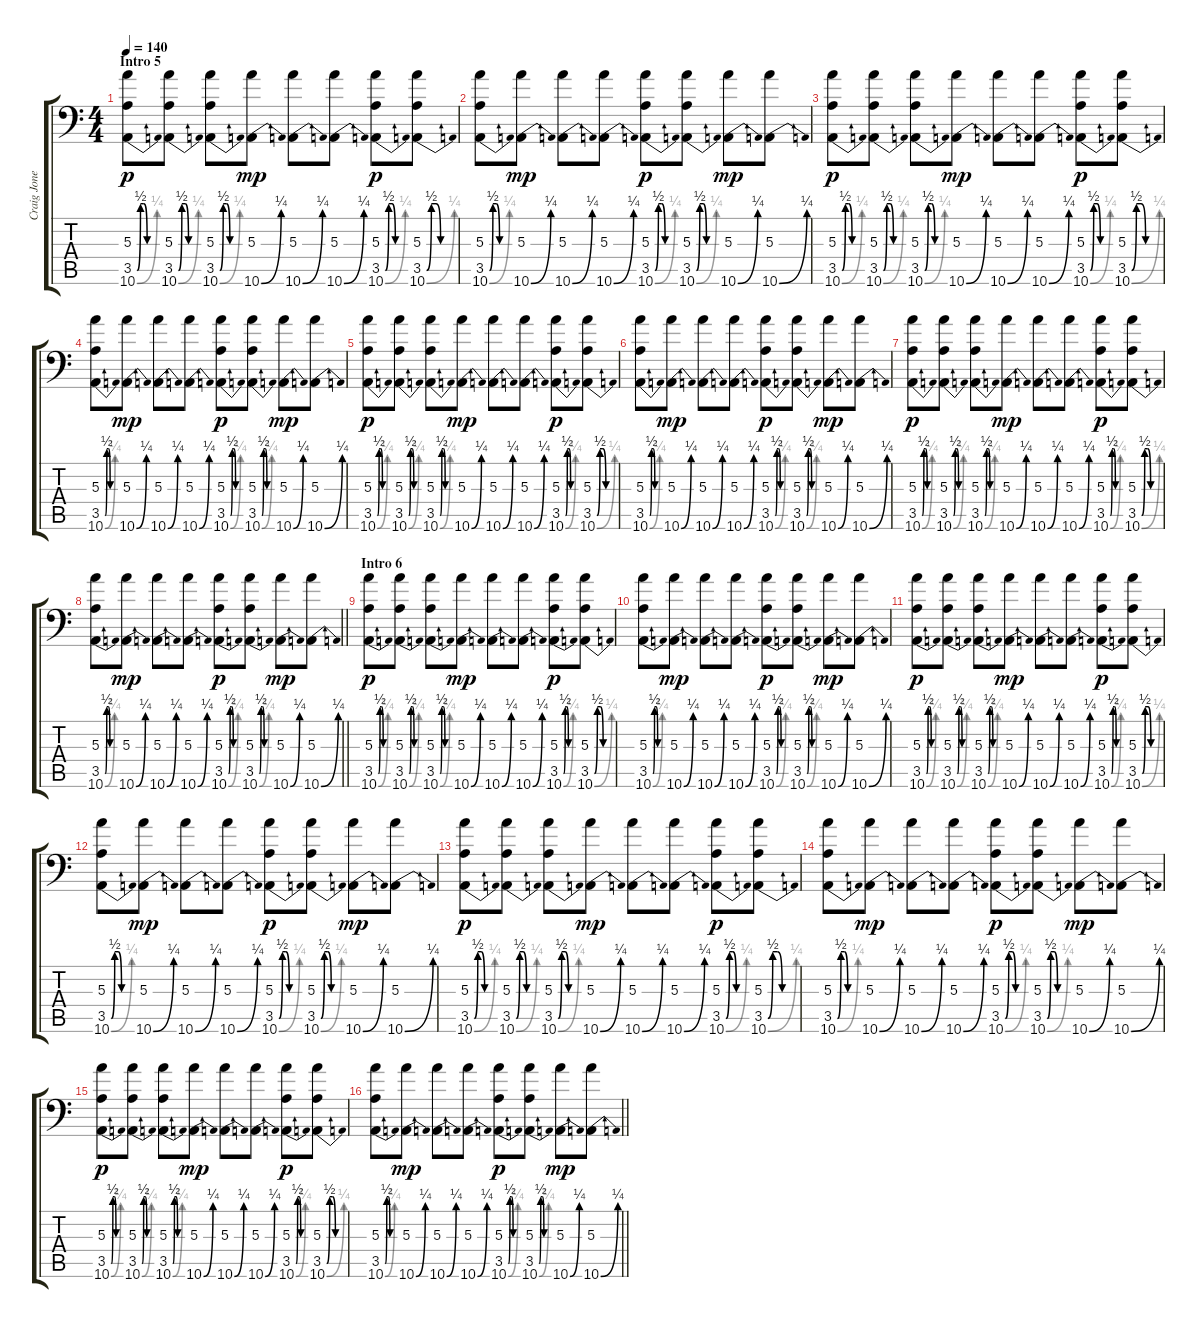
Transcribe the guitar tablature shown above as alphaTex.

\track ("Craig Jones" "Craig Jone") {instrument guitarharmonics}
\staff {score tabs}
\tuning (Db6 Ab3 E3 B2 Gb2 B0) {hide}
\ts (4 4)
\section ("" "Intro 5")
\tempo 140
\clef f4
\ks c
(5.3 3.5{be (custom 0 0 10 2 20 2 30 0 60 0)} 10.6{be (bend 0 0 60 1)}).8{dy p} (5.3 3.5{be (custom 0 0 10 2 20 2 30 0 60 0)} 10.6{be (bend 0 0 60 1)}).8 (5.3 3.5{be (custom 0 0 10 2 20 2 30 0 60 0)} 10.6{be (bend 0 0 60 1)}).8 (5.3 10.6{be (bend 0 0 60 1)}).8{dy mp} (5.3 10.6{be (bend 0 0 60 1)}).8 (5.3 10.6{be (bend 0 0 60 1)}).8 (5.3 3.5{be (custom 0 0 10 2 20 2 30 0 60 0)} 10.6{be (bend 0 0 60 1)}).8{dy p} (5.3 3.5{be (custom 0 0 10 2 20 2 30 0 60 0)} 10.6{be (bend 0 0 60 1)}).8 |
(5.3 3.5{be (custom 0 0 10 2 20 2 30 0 60 0)} 10.6{be (bend 0 0 60 1)}).8 (5.3 10.6{be (bend 0 0 60 1)}).8{dy mp} (5.3 10.6{be (bend 0 0 60 1)}).8 (5.3 10.6{be (bend 0 0 60 1)}).8 (5.3 3.5{be (custom 0 0 10 2 20 2 30 0 60 0)} 10.6{be (bend 0 0 60 1)}).8{dy p} (5.3 3.5{be (custom 0 0 10 2 20 2 30 0 60 0)} 10.6{be (bend 0 0 60 1)}).8 (5.3 10.6{be (bend 0 0 60 1)}).8{dy mp} (5.3 10.6{be (bend 0 0 60 1)}).8 |
(5.3 3.5{be (custom 0 0 10 2 20 2 30 0 60 0)} 10.6{be (bend 0 0 60 1)}).8{dy p} (5.3 3.5{be (custom 0 0 10 2 20 2 30 0 60 0)} 10.6{be (bend 0 0 60 1)}).8 (5.3 3.5{be (custom 0 0 10 2 20 2 30 0 60 0)} 10.6{be (bend 0 0 60 1)}).8 (5.3 10.6{be (bend 0 0 60 1)}).8{dy mp} (5.3 10.6{be (bend 0 0 60 1)}).8 (5.3 10.6{be (bend 0 0 60 1)}).8 (5.3 3.5{be (custom 0 0 10 2 20 2 30 0 60 0)} 10.6{be (bend 0 0 60 1)}).8{dy p} (5.3 3.5{be (custom 0 0 10 2 20 2 30 0 60 0)} 10.6{be (bend 0 0 60 1)}).8 |
(5.3 3.5{be (custom 0 0 10 2 20 2 30 0 60 0)} 10.6{be (bend 0 0 60 1)}).8 (5.3 10.6{be (bend 0 0 60 1)}).8{dy mp} (5.3 10.6{be (bend 0 0 60 1)}).8 (5.3 10.6{be (bend 0 0 60 1)}).8 (5.3 3.5{be (custom 0 0 10 2 20 2 30 0 60 0)} 10.6{be (bend 0 0 60 1)}).8{dy p} (5.3 3.5{be (custom 0 0 10 2 20 2 30 0 60 0)} 10.6{be (bend 0 0 60 1)}).8 (5.3 10.6{be (bend 0 0 60 1)}).8{dy mp} (5.3 10.6{be (bend 0 0 60 1)}).8 |
(5.3 3.5{be (custom 0 0 10 2 20 2 30 0 60 0)} 10.6{be (bend 0 0 60 1)}).8{dy p} (5.3 3.5{be (custom 0 0 10 2 20 2 30 0 60 0)} 10.6{be (bend 0 0 60 1)}).8 (5.3 3.5{be (custom 0 0 10 2 20 2 30 0 60 0)} 10.6{be (bend 0 0 60 1)}).8 (5.3 10.6{be (bend 0 0 60 1)}).8{dy mp} (5.3 10.6{be (bend 0 0 60 1)}).8 (5.3 10.6{be (bend 0 0 60 1)}).8 (5.3 3.5{be (custom 0 0 10 2 20 2 30 0 60 0)} 10.6{be (bend 0 0 60 1)}).8{dy p} (5.3 3.5{be (custom 0 0 10 2 20 2 30 0 60 0)} 10.6{be (bend 0 0 60 1)}).8 |
(5.3 3.5{be (custom 0 0 10 2 20 2 30 0 60 0)} 10.6{be (bend 0 0 60 1)}).8 (5.3 10.6{be (bend 0 0 60 1)}).8{dy mp} (5.3 10.6{be (bend 0 0 60 1)}).8 (5.3 10.6{be (bend 0 0 60 1)}).8 (5.3 3.5{be (custom 0 0 10 2 20 2 30 0 60 0)} 10.6{be (bend 0 0 60 1)}).8{dy p} (5.3 3.5{be (custom 0 0 10 2 20 2 30 0 60 0)} 10.6{be (bend 0 0 60 1)}).8 (5.3 10.6{be (bend 0 0 60 1)}).8{dy mp} (5.3 10.6{be (bend 0 0 60 1)}).8 |
(5.3 3.5{be (custom 0 0 10 2 20 2 30 0 60 0)} 10.6{be (bend 0 0 60 1)}).8{dy p} (5.3 3.5{be (custom 0 0 10 2 20 2 30 0 60 0)} 10.6{be (bend 0 0 60 1)}).8 (5.3 3.5{be (custom 0 0 10 2 20 2 30 0 60 0)} 10.6{be (bend 0 0 60 1)}).8 (5.3 10.6{be (bend 0 0 60 1)}).8{dy mp} (5.3 10.6{be (bend 0 0 60 1)}).8 (5.3 10.6{be (bend 0 0 60 1)}).8 (5.3 3.5{be (custom 0 0 10 2 20 2 30 0 60 0)} 10.6{be (bend 0 0 60 1)}).8{dy p} (5.3 3.5{be (custom 0 0 10 2 20 2 30 0 60 0)} 10.6{be (bend 0 0 60 1)}).8 |
\barLineRight lightlight
(5.3 3.5{be (custom 0 0 10 2 20 2 30 0 60 0)} 10.6{be (bend 0 0 60 1)}).8 (5.3 10.6{be (bend 0 0 60 1)}).8{dy mp} (5.3 10.6{be (bend 0 0 60 1)}).8 (5.3 10.6{be (bend 0 0 60 1)}).8 (5.3 3.5{be (custom 0 0 10 2 20 2 30 0 60 0)} 10.6{be (bend 0 0 60 1)}).8{dy p} (5.3 3.5{be (custom 0 0 10 2 20 2 30 0 60 0)} 10.6{be (bend 0 0 60 1)}).8 (5.3 10.6{be (bend 0 0 60 1)}).8{dy mp} (5.3 10.6{be (bend 0 0 60 1)}).8 |
\section ("" "Intro 6")
(5.3 3.5{be (custom 0 0 10 2 20 2 30 0 60 0)} 10.6{be (bend 0 0 60 1)}).8{dy p} (5.3 3.5{be (custom 0 0 10 2 20 2 30 0 60 0)} 10.6{be (bend 0 0 60 1)}).8 (5.3 3.5{be (custom 0 0 10 2 20 2 30 0 60 0)} 10.6{be (bend 0 0 60 1)}).8 (5.3 10.6{be (bend 0 0 60 1)}).8{dy mp} (5.3 10.6{be (bend 0 0 60 1)}).8 (5.3 10.6{be (bend 0 0 60 1)}).8 (5.3 3.5{be (custom 0 0 10 2 20 2 30 0 60 0)} 10.6{be (bend 0 0 60 1)}).8{dy p} (5.3 3.5{be (custom 0 0 10 2 20 2 30 0 60 0)} 10.6{be (bend 0 0 60 1)}).8 |
(5.3 3.5{be (custom 0 0 10 2 20 2 30 0 60 0)} 10.6{be (bend 0 0 60 1)}).8 (5.3 10.6{be (bend 0 0 60 1)}).8{dy mp} (5.3 10.6{be (bend 0 0 60 1)}).8 (5.3 10.6{be (bend 0 0 60 1)}).8 (5.3 3.5{be (custom 0 0 10 2 20 2 30 0 60 0)} 10.6{be (bend 0 0 60 1)}).8{dy p} (5.3 3.5{be (custom 0 0 10 2 20 2 30 0 60 0)} 10.6{be (bend 0 0 60 1)}).8 (5.3 10.6{be (bend 0 0 60 1)}).8{dy mp} (5.3 10.6{be (bend 0 0 60 1)}).8 |
(5.3 3.5{be (custom 0 0 10 2 20 2 30 0 60 0)} 10.6{be (bend 0 0 60 1)}).8{dy p} (5.3 3.5{be (custom 0 0 10 2 20 2 30 0 60 0)} 10.6{be (bend 0 0 60 1)}).8 (5.3 3.5{be (custom 0 0 10 2 20 2 30 0 60 0)} 10.6{be (bend 0 0 60 1)}).8 (5.3 10.6{be (bend 0 0 60 1)}).8{dy mp} (5.3 10.6{be (bend 0 0 60 1)}).8 (5.3 10.6{be (bend 0 0 60 1)}).8 (5.3 3.5{be (custom 0 0 10 2 20 2 30 0 60 0)} 10.6{be (bend 0 0 60 1)}).8{dy p} (5.3 3.5{be (custom 0 0 10 2 20 2 30 0 60 0)} 10.6{be (bend 0 0 60 1)}).8 |
(5.3 3.5{be (custom 0 0 10 2 20 2 30 0 60 0)} 10.6{be (bend 0 0 60 1)}).8 (5.3 10.6{be (bend 0 0 60 1)}).8{dy mp} (5.3 10.6{be (bend 0 0 60 1)}).8 (5.3 10.6{be (bend 0 0 60 1)}).8 (5.3 3.5{be (custom 0 0 10 2 20 2 30 0 60 0)} 10.6{be (bend 0 0 60 1)}).8{dy p} (5.3 3.5{be (custom 0 0 10 2 20 2 30 0 60 0)} 10.6{be (bend 0 0 60 1)}).8 (5.3 10.6{be (bend 0 0 60 1)}).8{dy mp} (5.3 10.6{be (bend 0 0 60 1)}).8 |
(5.3 3.5{be (custom 0 0 10 2 20 2 30 0 60 0)} 10.6{be (bend 0 0 60 1)}).8{dy p} (5.3 3.5{be (custom 0 0 10 2 20 2 30 0 60 0)} 10.6{be (bend 0 0 60 1)}).8 (5.3 3.5{be (custom 0 0 10 2 20 2 30 0 60 0)} 10.6{be (bend 0 0 60 1)}).8 (5.3 10.6{be (bend 0 0 60 1)}).8{dy mp} (5.3 10.6{be (bend 0 0 60 1)}).8 (5.3 10.6{be (bend 0 0 60 1)}).8 (5.3 3.5{be (custom 0 0 10 2 20 2 30 0 60 0)} 10.6{be (bend 0 0 60 1)}).8{dy p} (5.3 3.5{be (custom 0 0 10 2 20 2 30 0 60 0)} 10.6{be (bend 0 0 60 1)}).8 |
(5.3 3.5{be (custom 0 0 10 2 20 2 30 0 60 0)} 10.6{be (bend 0 0 60 1)}).8 (5.3 10.6{be (bend 0 0 60 1)}).8{dy mp} (5.3 10.6{be (bend 0 0 60 1)}).8 (5.3 10.6{be (bend 0 0 60 1)}).8 (5.3 3.5{be (custom 0 0 10 2 20 2 30 0 60 0)} 10.6{be (bend 0 0 60 1)}).8{dy p} (5.3 3.5{be (custom 0 0 10 2 20 2 30 0 60 0)} 10.6{be (bend 0 0 60 1)}).8 (5.3 10.6{be (bend 0 0 60 1)}).8{dy mp} (5.3 10.6{be (bend 0 0 60 1)}).8 |
(5.3 3.5{be (custom 0 0 10 2 20 2 30 0 60 0)} 10.6{be (bend 0 0 60 1)}).8{dy p} (5.3 3.5{be (custom 0 0 10 2 20 2 30 0 60 0)} 10.6{be (bend 0 0 60 1)}).8 (5.3 3.5{be (custom 0 0 10 2 20 2 30 0 60 0)} 10.6{be (bend 0 0 60 1)}).8 (5.3 10.6{be (bend 0 0 60 1)}).8{dy mp} (5.3 10.6{be (bend 0 0 60 1)}).8 (5.3 10.6{be (bend 0 0 60 1)}).8 (5.3 3.5{be (custom 0 0 10 2 20 2 30 0 60 0)} 10.6{be (bend 0 0 60 1)}).8{dy p} (5.3 3.5{be (custom 0 0 10 2 20 2 30 0 60 0)} 10.6{be (bend 0 0 60 1)}).8 |
\barLineRight lightlight
(5.3 3.5{be (custom 0 0 10 2 20 2 30 0 60 0)} 10.6{be (bend 0 0 60 1)}).8 (5.3 10.6{be (bend 0 0 60 1)}).8{dy mp} (5.3 10.6{be (bend 0 0 60 1)}).8 (5.3 10.6{be (bend 0 0 60 1)}).8 (5.3 3.5{be (custom 0 0 10 2 20 2 30 0 60 0)} 10.6{be (bend 0 0 60 1)}).8{dy p} (5.3 3.5{be (custom 0 0 10 2 20 2 30 0 60 0)} 10.6{be (bend 0 0 60 1)}).8 (5.3 10.6{be (bend 0 0 60 1)}).8{dy mp} (5.3 10.6{be (bend 0 0 60 1)}).8
